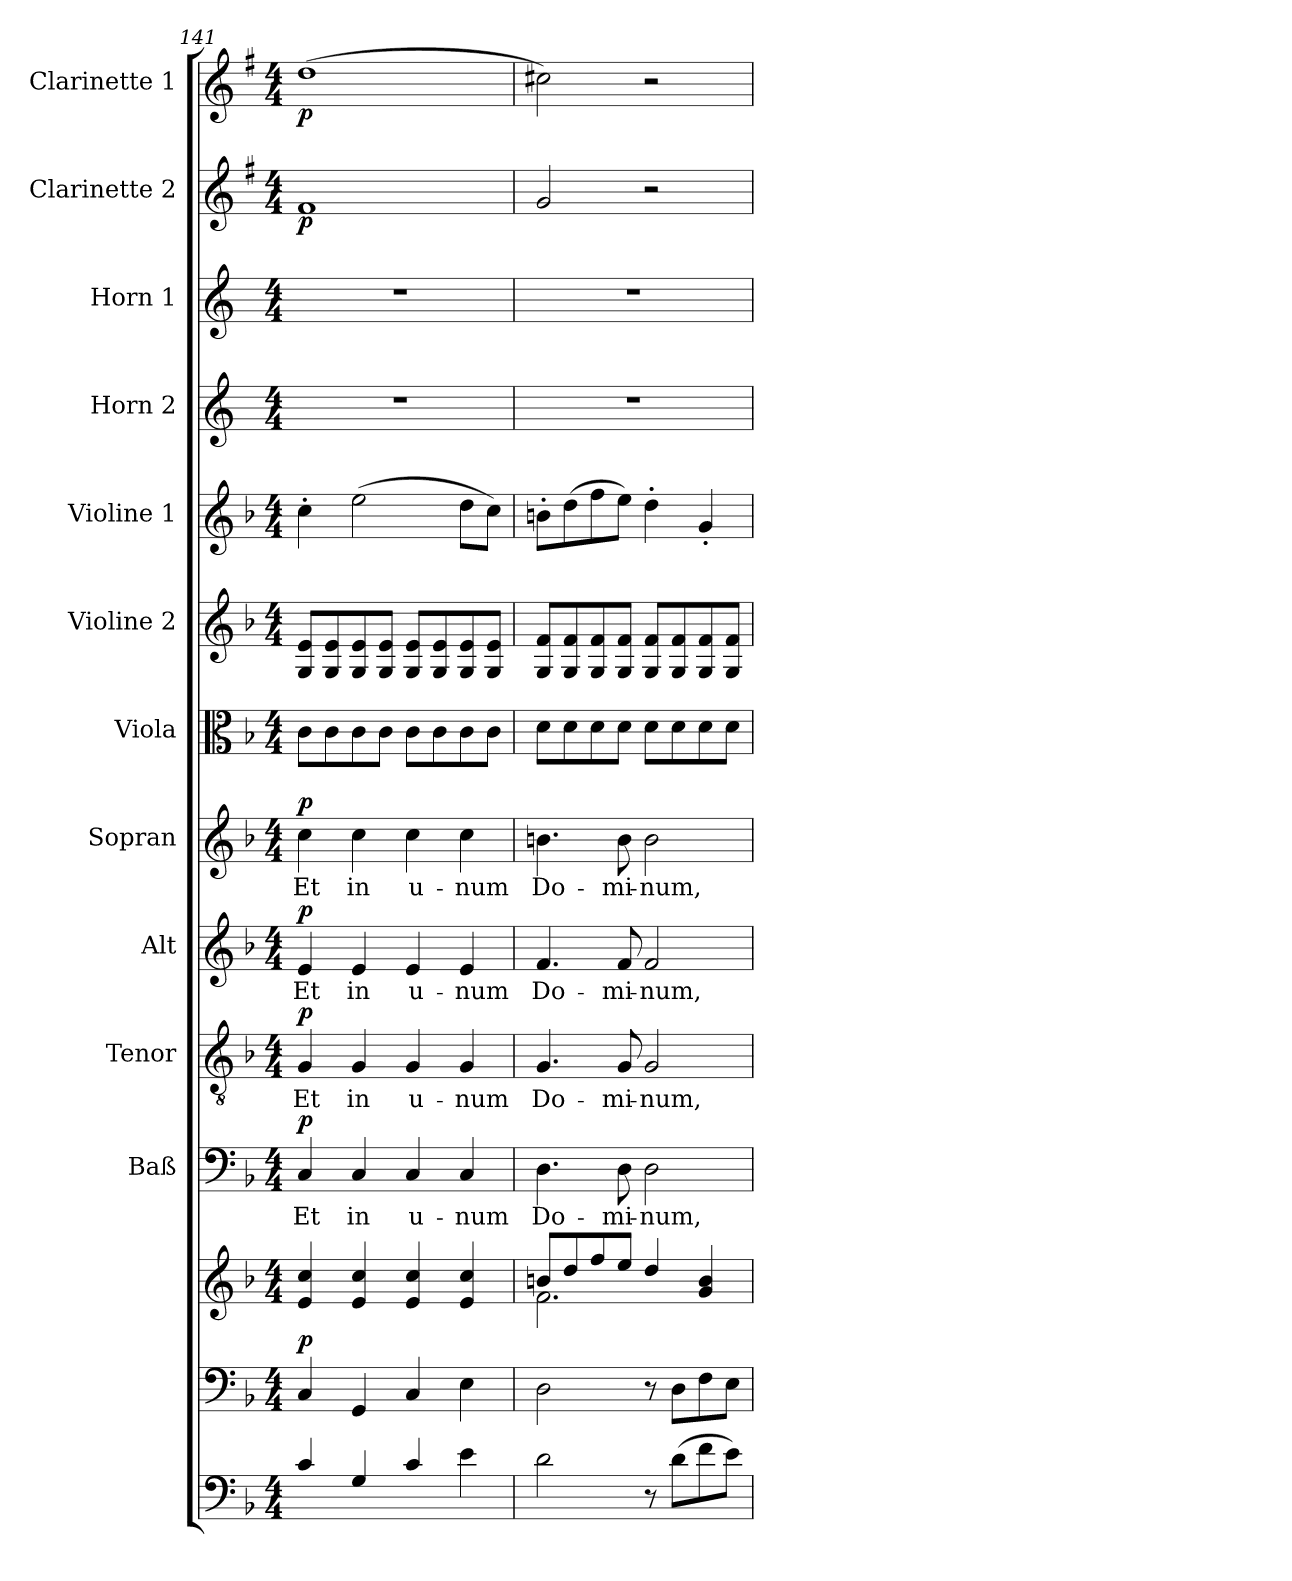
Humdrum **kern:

**kern	**kern	**kern	**dynam	**kern	**text	**dynam	**kern	**text	**dynam	**kern	**text	**dynam	**kern	**text	**dynam	**kern	**kern	**kern	**kern	**kern	**kern	**dynam	**kern	**dynam
*part13	*part12	*part12	*part12	*part11	*part11	*part11	*part10	*part10	*part10	*part9	*part9	*part9	*part8	*part8	*part8	*part7	*part6	*part5	*part4	*part3	*part2	*part2	*part1	*part1
*staff14	*staff13	*staff12	*staff12/13	*staff11	*staff11	*staff11	*staff10	*staff10	*staff10	*staff9	*staff9	*staff9	*staff8	*staff8	*staff8	*staff7	*staff6	*staff5	*staff4	*staff3	*staff2	*staff2	*staff1	*staff1
*	*	*	*	*I"Baß	*	*	*I"Tenor	*	*	*I"Alt	*	*	*I"Sopran	*	*	*I"Viola	*I"Violine 2	*I"Violine 1	*I"Horn 2	*I"Horn 1	*I"Clarinette 2	*	*I"Clarinette 1	*
*	*	*	*	*I'Baß	*	*	*I'Ten	*	*	*I'Alt	*	*	*I'Sop	*	*	*I'Vla.	*I'Vln. 2	*I'Vln. 1	*I'Hrn. 2	*I'Hrn. 1	*	*	*	*
!!LO:PB:g=z
*clefF4	*clefF4	*clefG2	*	*clefF4	*	*	*clefGv2	*	*	*clefG2	*	*	*clefG2	*	*	*clefC3	*clefG2	*clefG2	*clefG2	*clefG2	*clefG2	*	*clefG2	*
*ITrd7c12	*	*	*	*	*	*	*	*	*	*	*	*	*	*	*	*	*	*	*ITrd4c7	*ITrd4c7	*ITrd1c2	*	*ITrd1c2	*
*k[b-]	*k[b-]	*k[b-]	*	*k[b-]	*	*	*k[b-]	*	*	*k[b-]	*	*	*k[b-]	*	*	*k[b-]	*k[b-]	*k[b-]	*k[b-]	*k[b-]	*k[b-]	*	*k[b-]	*
*F:	*F:	*F:	*	*F:	*	*	*F:	*	*	*F:	*	*	*F:	*	*	*F:	*F:	*F:	*F:	*F:	*F:	*	*F:	*
*M4/4	*M4/4	*M4/4	*	*M4/4	*	*	*M4/4	*	*	*M4/4	*	*	*M4/4	*	*	*M4/4	*M4/4	*M4/4	*M4/4	*M4/4	*M4/4	*	*M4/4	*
=141	=141	=141	=141	=141	=141	=141	=141	=141	=141	=141	=141	=141	=141	=141	=141	=141	=141	=141	=141	=141	=141	=141	=141	=141
!	!	!	!LO:DY:a=2	!	!LO:LY:b	!LO:DY:a	!	!LO:LY:b	!LO:DY:a	!	!LO:LY:b	!LO:DY:a	!	!LO:LY:b	!LO:DY:a	!	!	!	!	!	!	!LO:DY:b	!	!LO:DY:b
4C/	4C/	4e/ 4cc/	p	4C/	Et	p	4G/	Et	p	4e/	Et	p	4cc\	Et	p	8c\L	8G/ 8e/L	4cc'>\	1r	1r	1e	p	(>1cc	p
.	.	.	.	.	.	.	.	.	.	.	.	.	.	.	.	8c\	8G/ 8e/	.	.	.	.	.	.	.
!	!	!	!	!	!LO:LY:b	!	!	!LO:LY:b	!	!	!LO:LY:b	!	!	!LO:LY:b	!	!	!	!	!	!	!	!	!	!
4GG/	4GG/	4e/ 4cc/	.	4C/	in	.	4G/	in	.	4e/	in	.	4cc\	in	.	8c\	8G/ 8e/	(>2ee\	.	.	.	.	.	.
.	.	.	.	.	.	.	.	.	.	.	.	.	.	.	.	8c\J	8G/ 8e/J	.	.	.	.	.	.	.
!	!	!	!	!	!LO:LY:b	!	!	!LO:LY:b	!	!	!LO:LY:b	!	!	!LO:LY:b	!	!	!	!	!	!	!	!	!	!
4C/	4C/	4e/ 4cc/	.	4C/	u-	.	4G/	u-	.	4e/	u-	.	4cc\	u-	.	8c\L	8G/ 8e/L	.	.	.	.	.	.	.
.	.	.	.	.	.	.	.	.	.	.	.	.	.	.	.	8c\	8G/ 8e/	.	.	.	.	.	.	.
!	!	!	!	!	!LO:LY:b	!	!	!LO:LY:b	!	!	!LO:LY:b	!	!	!LO:LY:b	!	!	!	!	!	!	!	!	!	!
4E\	4E\	4e/ 4cc/	.	4C/	-num	.	4G/	-num	.	4e/	-num	.	4cc\	-num	.	8c\	8G/ 8e/	8dd\L	.	.	.	.	.	.
.	.	.	.	.	.	.	.	.	.	.	.	.	.	.	.	8c\J	8G/ 8e/J	8cc\J)	.	.	.	.	.	.
=142	=142	=142	=142	=142	=142	=142	=142	=142	=142	=142	=142	=142	=142	=142	=142	=142	=142	=142	=142	=142	=142	=142	=142	=142
*	*	*^	*	*	*	*	*	*	*	*	*	*	*	*	*	*	*	*	*	*	*	*	*	*
!	!	!	!	!	!	!LO:LY:b	!	!	!LO:LY:b	!	!	!LO:LY:b	!	!	!LO:LY:b	!	!	!	!	!	!	!	!	!	!
2D\	2D\	8bn/L	2.f\	.	4.D\	Do-	.	4.G/	Do-	.	4.f/	Do-	.	4.bn\	Do-	.	8d\L	8G/ 8f/L	8bn'>\L	1r	1r	2f/	.	2bn\)	.
.	.	8dd/	.	.	.	.	.	.	.	.	.	.	.	.	.	.	8d\	8G/ 8f/	(>8dd\	.	.	.	.	.	.
.	.	8ff/	.	.	.	.	.	.	.	.	.	.	.	.	.	.	8d\	8G/ 8f/	8ff\	.	.	.	.	.	.
!	!	!	!	!	!	!LO:LY:b	!	!	!LO:LY:b	!	!	!LO:LY:b	!	!	!LO:LY:b	!	!	!	!	!	!	!	!	!	!
.	.	8ee/J	.	.	8D\	-mi-	.	8G/	-mi-	.	8f/	-mi-	.	8b\	-mi-	.	8d\J	8G/ 8f/J	8ee\J)	.	.	.	.	.	.
!	!	!	!	!	!	!LO:LY:b	!	!	!LO:LY:b	!	!	!LO:LY:b	!	!	!LO:LY:b	!	!	!	!	!	!	!	!	!	!
8r	8r	4dd/	.	.	2D\	-num,	.	2G/	-num,	.	2f/	-num,	.	2b\	-num,	.	8d\L	8G/ 8f/L	4dd'>\	.	.	2r	.	2r	.
(>8D\L	8D\L	.	.	.	.	.	.	.	.	.	.	.	.	.	.	.	8d\	8G/ 8f/	.	.	.	.	.	.	.
8F\	8F\	4g/ 4b/	4ryy	.	.	.	.	.	.	.	.	.	.	.	.	.	8d\	8G/ 8f/	4g'</	.	.	.	.	.	.
8E\J)	8E\J	.	.	.	.	.	.	.	.	.	.	.	.	.	.	.	8d\J	8G/ 8f/J	.	.	.	.	.	.	.
*	*	*v	*v	*	*	*	*	*	*	*	*	*	*	*	*	*	*	*	*	*	*	*	*	*	*
=	=	=	=	=	=	=	=	=	=	=	=	=	=	=	=	=	=	=	=	=	=	=	=	=
*-	*-	*-	*-	*-	*-	*-	*-	*-	*-	*-	*-	*-	*-	*-	*-	*-	*-	*-	*-	*-	*-	*-	*-	*-
